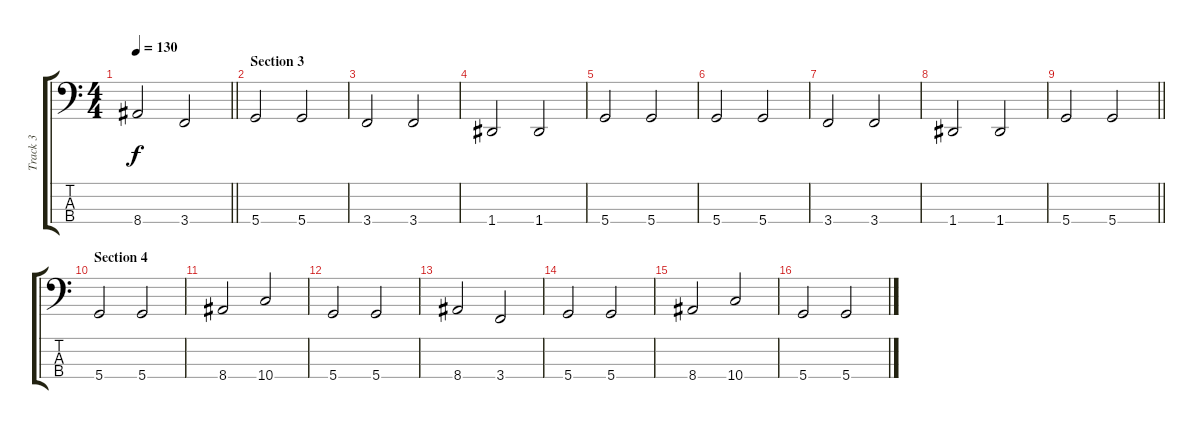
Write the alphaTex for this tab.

\track ("Track 3" "Track 3") {instrument electricbassfinger}
\staff {score tabs}
\tuning (G2 D2 A1 D1) {hide}
\ts (4 4)
\tempo 130
\clef f4
\barLineRight lightlight
\ks c
8.4.2{dy f} 3.4.2 |
\section ("" "Section 3")
5.4.2 5.4.2 |
3.4.2 3.4.2 |
1.4.2 1.4.2 |
5.4.2 5.4.2 |
5.4.2 5.4.2 |
3.4.2 3.4.2 |
1.4.2 1.4.2 |
\barLineRight lightlight
5.4.2 5.4.2 |
\section ("" "Section 4")
5.4.2 5.4.2 |
8.4.2 10.4.2 |
5.4.2 5.4.2 |
8.4.2 3.4.2 |
5.4.2 5.4.2 |
8.4.2 10.4.2 |
5.4.2 5.4.2
